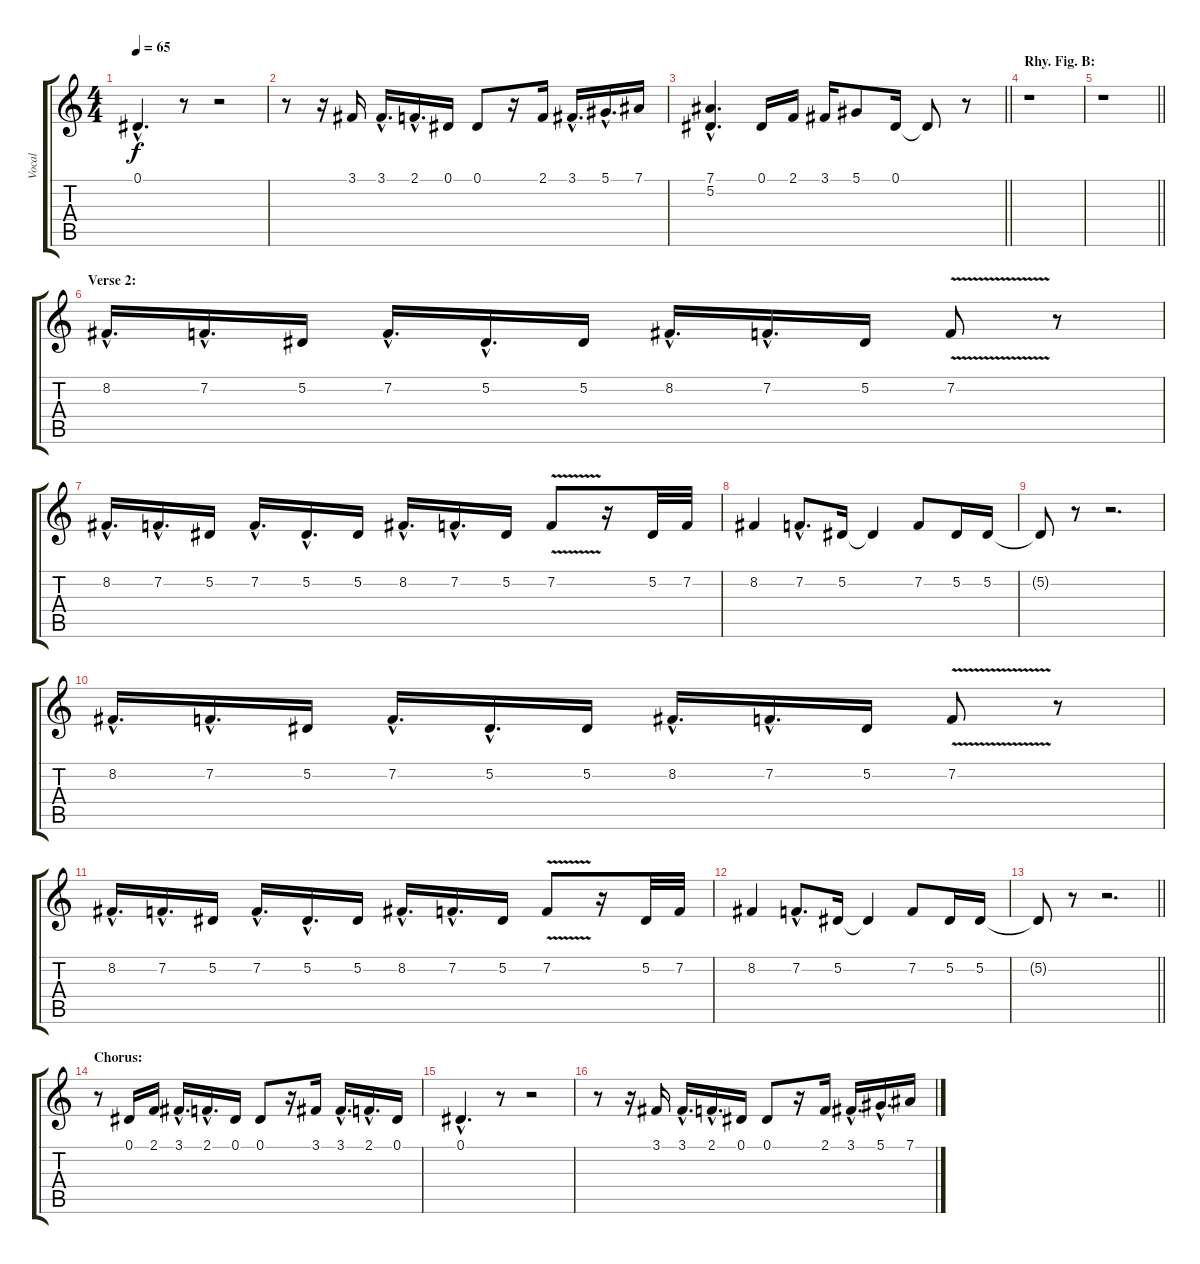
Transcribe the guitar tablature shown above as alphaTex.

\track ("Vocal" "Vocal") {instrument oboe}
\staff {score tabs}
\tuning (Eb4 Bb3 Gb3 Db3 Ab2 Eb2) {hide}
\ts (4 4)
\tempo 65
\clef g2
\ks c
0.1{hac}.4{d dy f} r.8 r.2 |
r.8 r.16 3.1.16 3.1{hac}.16{d} 2.1{hac}.16{d} 0.1.16 0.1.8 r.16 2.1.16 3.1{hac}.16{d} 5.1{hac}.16{d} 7.1.16 |
\barLineRight lightlight
(7.1{hac} 5.2{hac}).4{d} 0.1.16 2.1.16 3.1.16 5.1.8 0.1.16 0.1{t}.8 r.8 |
\section ("" "Rhy. Fig. B:")
r.1 |
\barLineRight lightlight
r.1 |
\section ("" "Verse 2:")
8.2{hac}.16{d} 7.2{hac}.16{d} 5.2.16 7.2{hac}.16{d} 5.2{hac}.16{d} 5.2.16 8.2{hac}.16{d} 7.2{hac}.16{d} 5.2.16 7.2{v}.8 r.8 |
8.2{hac}.16{d} 7.2{hac}.16{d} 5.2.16 7.2{hac}.16{d} 5.2{hac}.16{d} 5.2.16 8.2{hac}.16{d} 7.2{hac}.16{d} 5.2.16 7.2{v}.8 r.16 5.2.32 7.2.32 |
8.2.4 7.2{hac}.8{d} 5.2.16 5.2{t}.4 7.2.8 5.2.16 5.2.16 |
5.2{t}.8 r.8 r.2{d} |
8.2{hac}.16{d} 7.2{hac}.16{d} 5.2.16 7.2{hac}.16{d} 5.2{hac}.16{d} 5.2.16 8.2{hac}.16{d} 7.2{hac}.16{d} 5.2.16 7.2{v}.8 r.8 |
8.2{hac}.16{d} 7.2{hac}.16{d} 5.2.16 7.2{hac}.16{d} 5.2{hac}.16{d} 5.2.16 8.2{hac}.16{d} 7.2{hac}.16{d} 5.2.16 7.2{v}.8 r.16 5.2.32 7.2.32 |
8.2.4 7.2{hac}.8{d} 5.2.16 5.2{t}.4 7.2.8 5.2.16 5.2.16 |
\barLineRight lightlight
5.2{t}.8 r.8 r.2{d} |
\section ("" "Chorus:")
r.8 0.1.16 2.1.16 3.1{hac}.16{d} 2.1{hac}.16{d} 0.1.16 0.1.8 r.16 3.1.16 3.1{hac}.16{d} 2.1{hac}.16{d} 0.1.16 |
0.1{hac}.4{d} r.8 r.2 |
r.8 r.16 3.1.16 3.1{hac}.16{d} 2.1{hac}.16{d} 0.1.16 0.1.8 r.16 2.1.16 3.1{hac}.16{d} 5.1{hac}.16{d} 7.1.16
